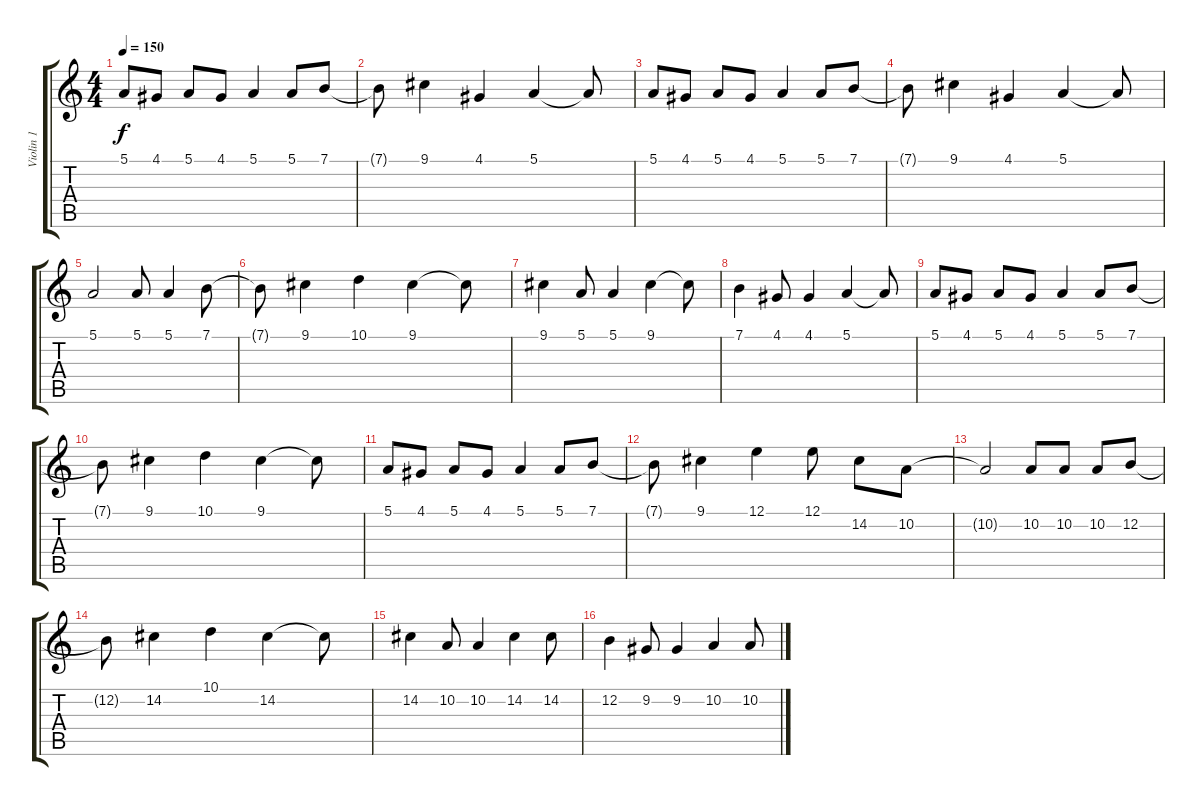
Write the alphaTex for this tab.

\track ("Violin 1" "Violin 1") {instrument violin}
\staff {score tabs}
\tuning (E4 B3 G3 D3 A2 E2) {hide}
\ts (4 4)
\tempo 150
\clef g2
\ks c
5.1.8{dy f} 4.1.8 5.1.8 4.1.8 5.1.4 5.1.8 7.1.8 |
7.1{t}.8 9.1.4 4.1.4 5.1.4 5.1{t}.8 |
5.1.8 4.1.8 5.1.8 4.1.8 5.1.4 5.1.8 7.1.8 |
7.1{t}.8 9.1.4 4.1.4 5.1.4 5.1{t}.8 |
5.1.2 5.1.8 5.1.4 7.1.8 |
7.1{t}.8 9.1.4 10.1.4 9.1.4 9.1{t}.8 |
9.1.4 5.1.8 5.1.4 9.1.4 9.1{t}.8 |
7.1.4 4.1.8 4.1.4 5.1.4 5.1{t}.8 |
5.1.8 4.1.8 5.1.8 4.1.8 5.1.4 5.1.8 7.1.8 |
7.1{t}.8 9.1.4 10.1.4 9.1.4 9.1{t}.8 |
5.1.8 4.1.8 5.1.8 4.1.8 5.1.4 5.1.8 7.1.8 |
7.1{t}.8 9.1.4 12.1.4 12.1.8 14.2.8 10.2.8 |
10.2{t}.2 10.2.8 10.2.8 10.2.8 12.2.8 |
12.2{t}.8 14.2.4 10.1.4 14.2.4 14.2{t}.8 |
14.2.4 10.2.8 10.2.4 14.2.4 14.2.8 |
12.2.4 9.2.8 9.2.4 10.2.4 10.2.8
